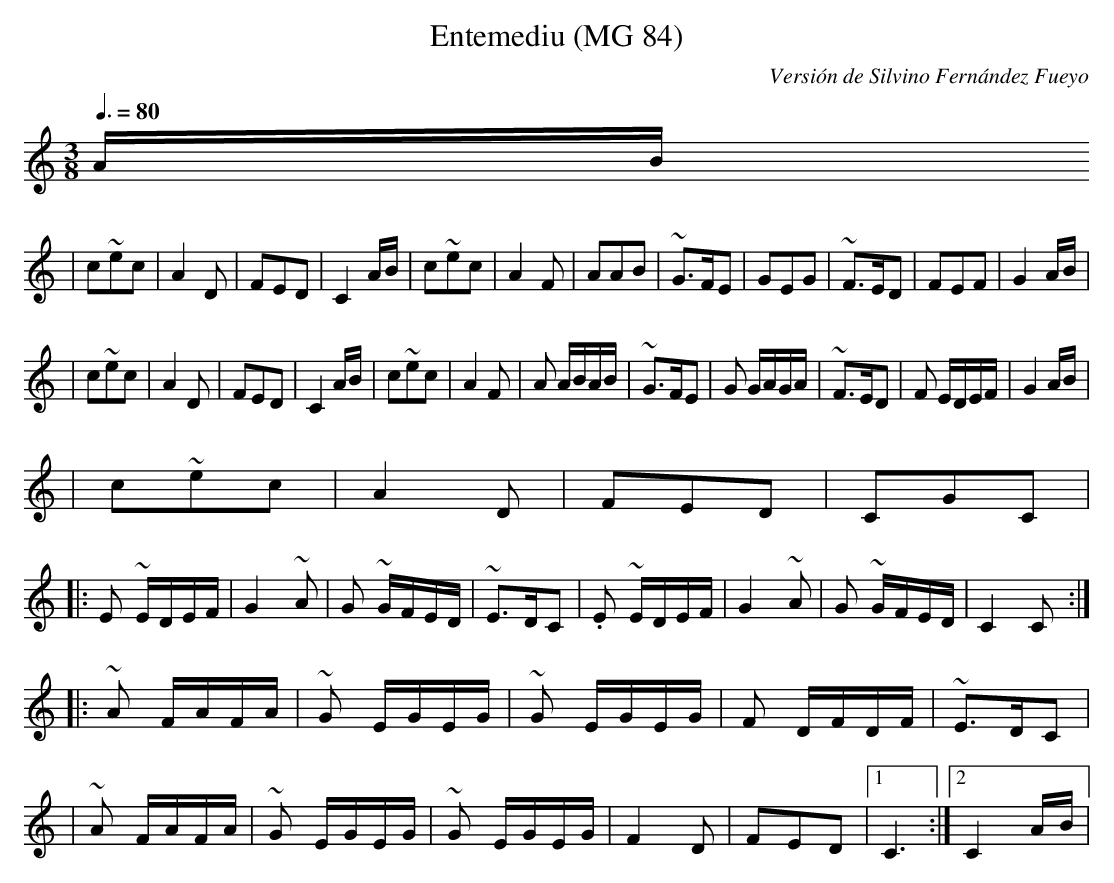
X:1
T:Entemediu (MG 84)
C:Versión de Silvino Fernández Fueyo
M:3/8
L:1/8
Q:3/8=80
E:Comp.
K:C
A/B/
|c~ec|A2 D|FED|C2 A/B/|c~ec|A2 F|AAB|~G>FE|GEG|~F>ED|FEF|G2 A/B/|
|c~ec|A2 D|FED|C2 A/B/|c~ec|A2 F|A A/B/A/B/|~G>FE|G G/A/G/A/|~F>ED|F E/D/E/F/|G2 A/B/|
|c~ec|A2 D|FED|CGC|
|: E ~E/D/E/F/|G2 ~A|G ~G/F/E/D/|~E>DC|.E ~E/D/E/F/|G2 ~A|G ~G/F/E/D/|C2 C :|
|: ~A F/A/F/A/|~G E/G/E/G/|~G E/G/E/G/|F D/F/D/F/|~E>DC|
|~A F/A/F/A/|~G E/G/E/G/|~G E/G/E/G/|F2 D|FED|[1 C3 :|[2 C2 A/B/|
